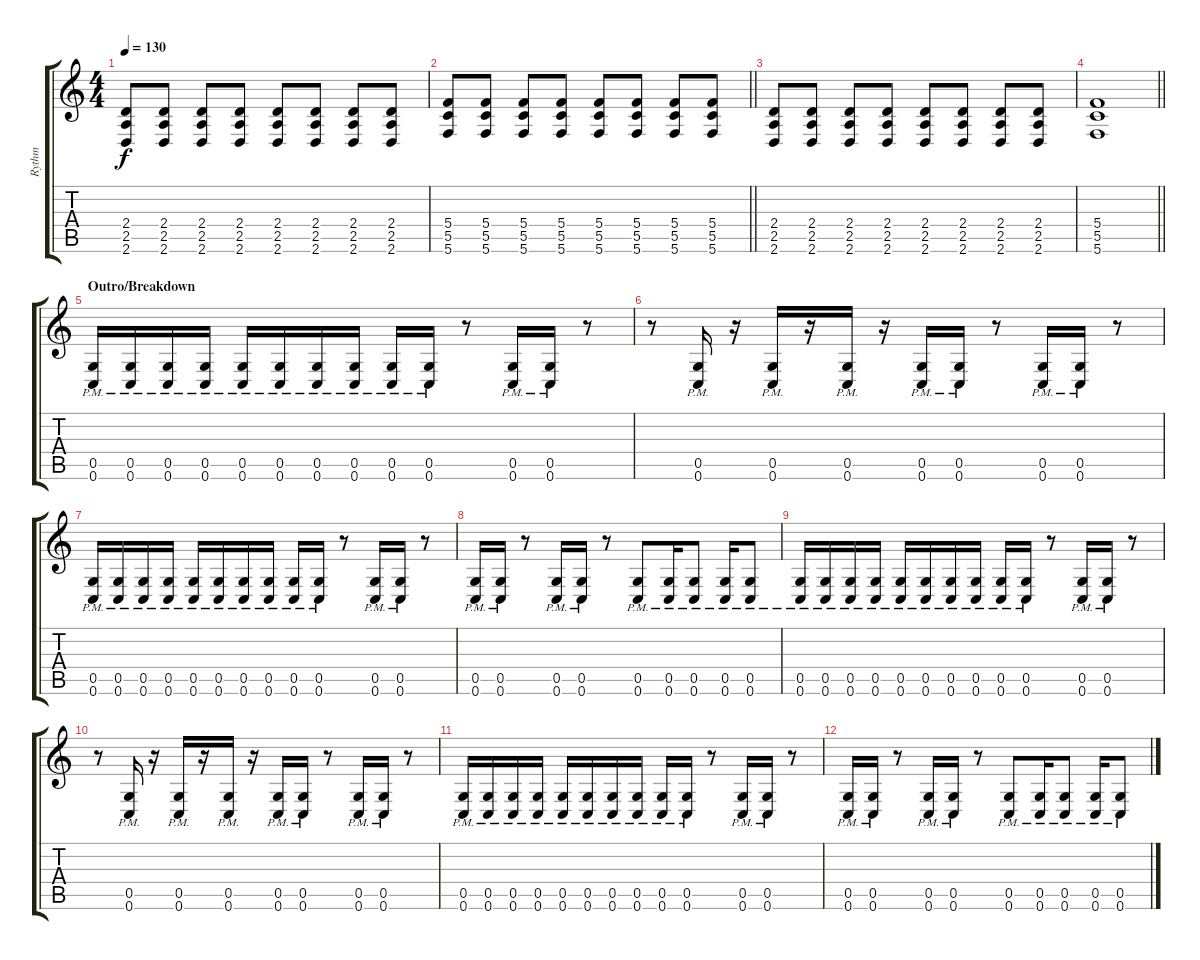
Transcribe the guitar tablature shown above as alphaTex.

\track ("Rythm" "Rythm") {instrument overdrivenguitar}
\staff {score tabs}
\tuning (D4 A3 F3 C3 G2 C2) {hide}
\ts (4 4)
\tempo 130
\clef g2
\ks c
(2.4 2.5 2.6).8{dy f} (2.4 2.5 2.6).8 (2.4 2.5 2.6).8 (2.4 2.5 2.6).8 (2.4 2.5 2.6).8 (2.4 2.5 2.6).8 (2.4 2.5 2.6).8 (2.4 2.5 2.6).8 |
\barLineRight lightlight
(5.4 5.5 5.6).8 (5.4 5.5 5.6).8 (5.4 5.5 5.6).8 (5.4 5.5 5.6).8 (5.4 5.5 5.6).8 (5.4 5.5 5.6).8 (5.4 5.5 5.6).8 (5.4 5.5 5.6).8 |
(2.4 2.5 2.6).8 (2.4 2.5 2.6).8 (2.4 2.5 2.6).8 (2.4 2.5 2.6).8 (2.4 2.5 2.6).8 (2.4 2.5 2.6).8 (2.4 2.5 2.6).8 (2.4 2.5 2.6).8 |
\barLineRight lightlight
(5.4 5.5 5.6).1 |
\section ("" "Outro/Breakdown")
(0.5{pm} 0.6{pm}).16 (0.5{pm} 0.6{pm}).16 (0.5{pm} 0.6{pm}).16 (0.5{pm} 0.6{pm}).16 (0.5{pm} 0.6{pm}).16 (0.5{pm} 0.6{pm}).16 (0.5{pm} 0.6{pm}).16 (0.5{pm} 0.6{pm}).16 (0.5{pm} 0.6{pm}).16 (0.5{pm} 0.6{pm}).16 r.8 (0.5{pm} 0.6{pm}).16 (0.5{pm} 0.6{pm}).16 r.8 |
r.8 (0.5{pm} 0.6{pm}).16 r.16 (0.5{pm} 0.6{pm}).16 r.16 (0.5{pm} 0.6{pm}).16 r.16 (0.5{pm} 0.6{pm}).16 (0.5{pm} 0.6{pm}).16 r.8 (0.5{pm} 0.6{pm}).16 (0.5{pm} 0.6{pm}).16 r.8 |
(0.5{pm} 0.6{pm}).16 (0.5{pm} 0.6{pm}).16 (0.5{pm} 0.6{pm}).16 (0.5{pm} 0.6{pm}).16 (0.5{pm} 0.6{pm}).16 (0.5{pm} 0.6{pm}).16 (0.5{pm} 0.6{pm}).16 (0.5{pm} 0.6{pm}).16 (0.5{pm} 0.6{pm}).16 (0.5{pm} 0.6{pm}).16 r.8 (0.5{pm} 0.6{pm}).16 (0.5{pm} 0.6{pm}).16 r.8 |
(0.5{pm} 0.6{pm}).16 (0.5{pm} 0.6{pm}).16 r.8 (0.5{pm} 0.6{pm}).16 (0.5{pm} 0.6{pm}).16 r.8 (0.5{pm} 0.6{pm}).8 (0.5{pm} 0.6{pm}).16 (0.5{pm} 0.6{pm}).8 (0.5{pm} 0.6{pm}).16 (0.5{pm} 0.6{pm}).8 |
(0.5{pm} 0.6{pm}).16 (0.5{pm} 0.6{pm}).16 (0.5{pm} 0.6{pm}).16 (0.5{pm} 0.6{pm}).16 (0.5{pm} 0.6{pm}).16 (0.5{pm} 0.6{pm}).16 (0.5{pm} 0.6{pm}).16 (0.5{pm} 0.6{pm}).16 (0.5{pm} 0.6{pm}).16 (0.5{pm} 0.6{pm}).16 r.8 (0.5{pm} 0.6{pm}).16 (0.5{pm} 0.6{pm}).16 r.8 |
r.8 (0.5{pm} 0.6{pm}).16 r.16 (0.5{pm} 0.6{pm}).16 r.16 (0.5{pm} 0.6{pm}).16 r.16 (0.5{pm} 0.6{pm}).16 (0.5{pm} 0.6{pm}).16 r.8 (0.5{pm} 0.6{pm}).16 (0.5{pm} 0.6{pm}).16 r.8 |
(0.5{pm} 0.6{pm}).16 (0.5{pm} 0.6{pm}).16 (0.5{pm} 0.6{pm}).16 (0.5{pm} 0.6{pm}).16 (0.5{pm} 0.6{pm}).16 (0.5{pm} 0.6{pm}).16 (0.5{pm} 0.6{pm}).16 (0.5{pm} 0.6{pm}).16 (0.5{pm} 0.6{pm}).16 (0.5{pm} 0.6{pm}).16 r.8 (0.5{pm} 0.6{pm}).16 (0.5{pm} 0.6{pm}).16 r.8 |
(0.5{pm} 0.6{pm}).16 (0.5{pm} 0.6{pm}).16 r.8 (0.5{pm} 0.6{pm}).16 (0.5{pm} 0.6{pm}).16 r.8 (0.5{pm} 0.6{pm}).8 (0.5{pm} 0.6{pm}).16 (0.5{pm} 0.6{pm}).8 (0.5{pm} 0.6{pm}).16 (0.5{pm} 0.6{pm}).8
